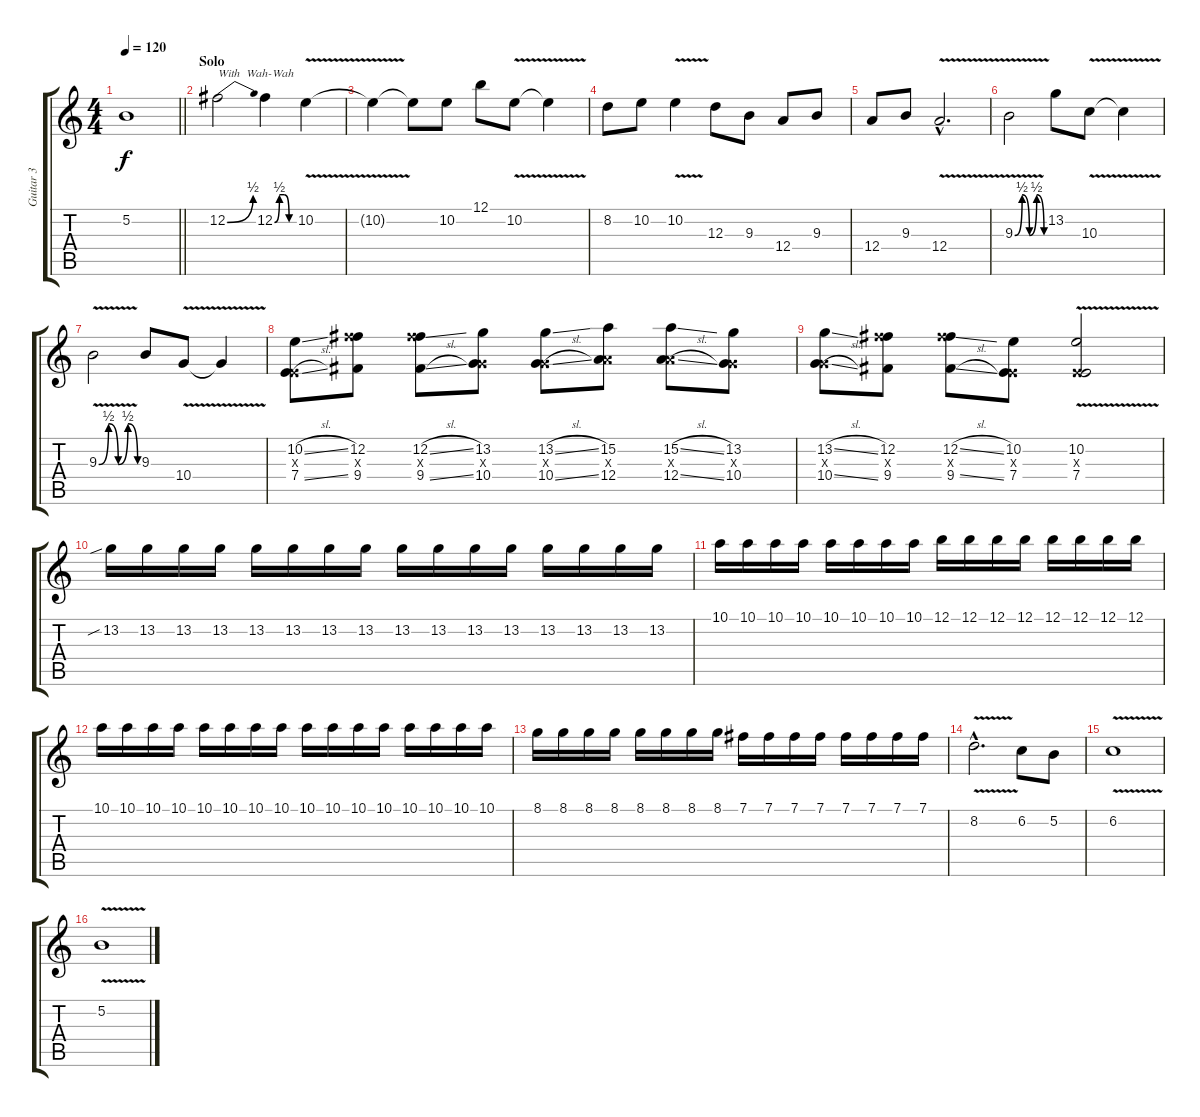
\track ("Guitar 3" "Guitar 3") {instrument distortionguitar}
\staff {score tabs}
\tuning (B3 Gb3 D3 A2 E2 B1) {hide}
\ts (4 4)
\tempo 120
\clef g2
\barLineRight lightlight
\ks c
5.2{t}.1{dy f} |
\section ("" "Solo")
12.2{be (bend 0 0 60 2)}.2{txt "With  Wah-Wah"} 12.2{be (custom 0 0 15 2 30 2 45 0 60 0)}.4 10.2{v}.4 |
10.2{t}.4 10.2{t}.8 10.2.8 12.1.8 10.2{v}.8 10.2{t}.4 |
8.2.8 10.2.8 10.2{v}.4 12.3.8 9.3.8 12.4.8 9.3.8 |
12.4.8 9.3.8 12.4{v hac}.2{d} |
9.3{be (custom 0 0 15 2 30 0 45 2 60 0) v}.2 13.2.8 10.3{v}.8 10.3{t}.4 |
9.3{be (custom 0 0 15 2 30 0 45 2 60 0) v}.2 9.3.8 10.4{v}.8 10.4{t}.4 |
(10.2{sl} 2.3{x} 7.4{sl}).8 (12.2 16.3{x} 9.4).8 (12.2{sl} 16.3{x} 9.4{sl}).8 (13.2 5.3{x} 10.4).8 (13.2{sl} 5.3{x} 10.4{sl}).8 (15.2 7.3{x} 12.4).8 (15.2{sl} 7.3{x} 12.4{sl}).8 (13.2 5.3{x} 10.4).8 |
(13.2{sl} 5.3{x} 10.4{sl}).8 (12.2 16.3{x} 9.4).8 (12.2{sl} 16.3{x} 9.4{sl}).8 (10.2 2.3{x} 7.4).8 (10.2{v} 2.3{x} 7.4{v}).2 |
13.2{sib}.16 13.2.16 13.2.16 13.2.16 13.2.16 13.2.16 13.2.16 13.2.16 13.2.16 13.2.16 13.2.16 13.2.16 13.2.16 13.2.16 13.2.16 13.2.16 |
10.1.16 10.1.16 10.1.16 10.1.16 10.1.16 10.1.16 10.1.16 10.1.16 12.1.16 12.1.16 12.1.16 12.1.16 12.1.16 12.1.16 12.1.16 12.1.16 |
10.1.16 10.1.16 10.1.16 10.1.16 10.1.16 10.1.16 10.1.16 10.1.16 10.1.16 10.1.16 10.1.16 10.1.16 10.1.16 10.1.16 10.1.16 10.1.16 |
8.1.16 8.1.16 8.1.16 8.1.16 8.1.16 8.1.16 8.1.16 8.1.16 7.1.16 7.1.16 7.1.16 7.1.16 7.1.16 7.1.16 7.1.16 7.1.16 |
8.2{v hac}.2{d} 6.2.8 5.2.8 |
6.2{v}.1 |
5.2{v}.1
